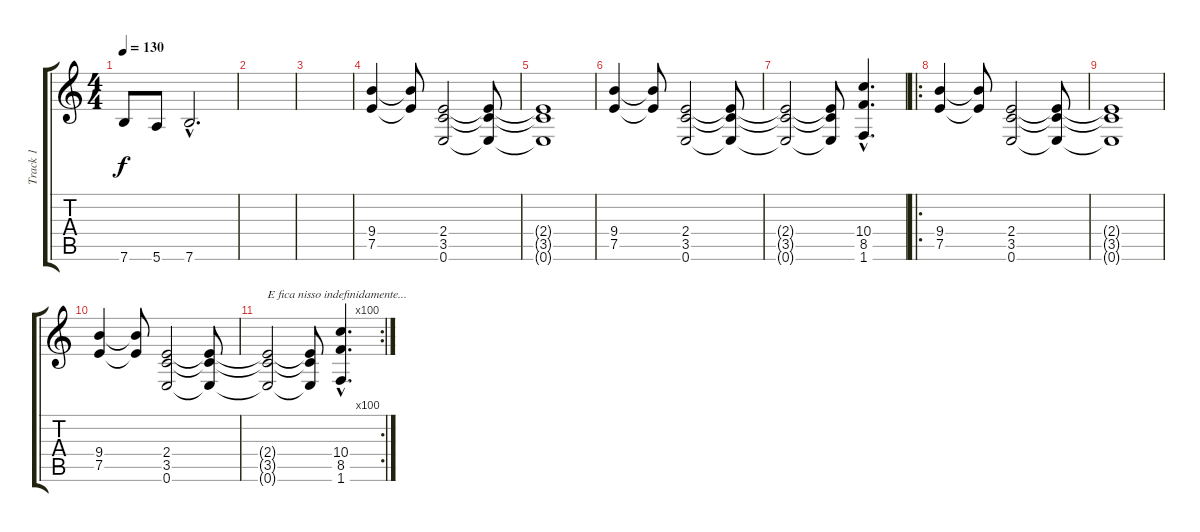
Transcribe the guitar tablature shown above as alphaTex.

\track ("Track 1" "Track 1") {instrument overdrivenguitar}
\staff {score tabs}
\tuning (E4 B3 G3 D3 A2 E2) {hide}
\ts (4 4)
\tempo 130
\clef g2
\ks c
7.6.8{dy f} 5.6.8 7.6{hac}.2{d} |
|
|
(9.4 7.5).4 (9.4{t} 7.5{t}).8 (2.4 3.5 0.6).2 (2.4{t} 3.5{t} 0.6{t}).8 |
(2.4{t} 3.5{t} 0.6{t}).1 |
(9.4 7.5).4 (9.4{t} 7.5{t}).8 (2.4 3.5 0.6).2 (2.4{t} 3.5{t} 0.6{t}).8 |
(2.4{t} 3.5{t} 0.6{t}).2 (2.4{t} 3.5{t} 0.6{t}).8 (10.4{hac} 8.5{hac} 1.6{hac}).4{d} |
\ro
(9.4 7.5).4 (9.4{t} 7.5{t}).8 (2.4 3.5 0.6).2 (2.4{t} 3.5{t} 0.6{t}).8 |
(2.4{t} 3.5{t} 0.6{t}).1 |
(9.4 7.5).4 (9.4{t} 7.5{t}).8 (2.4 3.5 0.6).2 (2.4{t} 3.5{t} 0.6{t}).8 |
\rc 100
(2.4{t} 3.5{t} 0.6{t}).2{txt "E fica nisso indefinidamente..."} (2.4{t} 3.5{t} 0.6{t}).8 (10.4{hac} 8.5{hac} 1.6{hac}).4{d}
